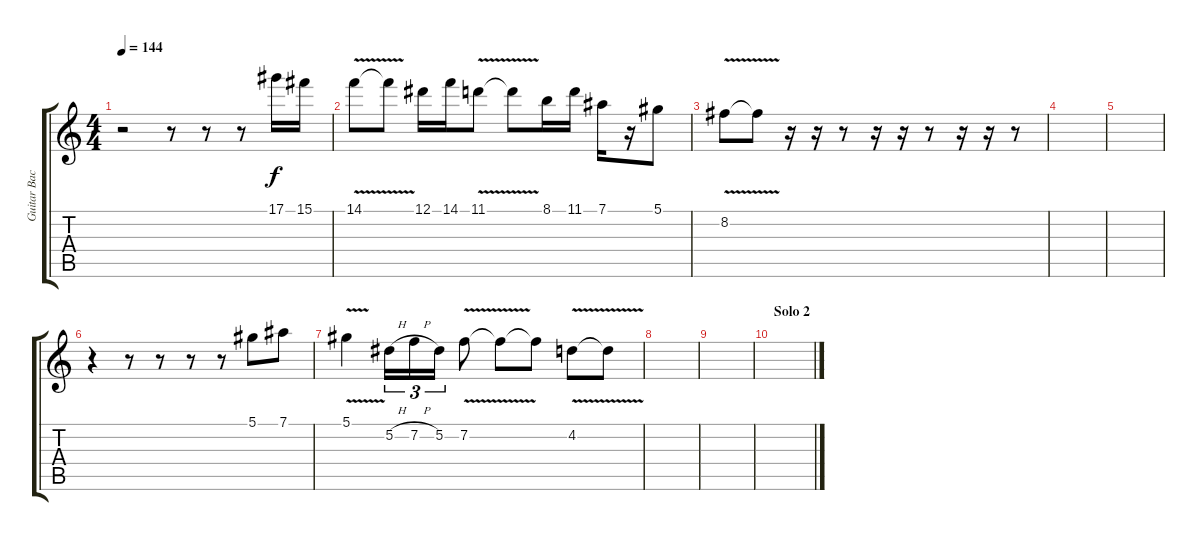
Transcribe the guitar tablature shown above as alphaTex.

\track ("Guitar Back" "Guitar Bac") {instrument distortionguitar}
\staff {score tabs}
\tuning (Eb4 Bb3 Gb3 Db3 Ab2 Eb2) {hide}
\ts (4 4)
\tempo 144
\clef g2
\ks c
r.2{dy f} r.8 r.8 r.8 17.1.16 15.1.16 |
14.1{v}.8 14.1{t}.8 12.1.16 14.1.16 11.1{v}.8 11.1{t}.8 8.1.16 11.1.16 7.1.16 r.16 5.1.8 |
8.2{v}.8 8.2{t}.8 r.16 r.16 r.8 r.16 r.16 r.8 r.16 r.16 r.8 |
|
|
r.4 r.8 r.8 r.8 r.8 5.1.8 7.1.8 |
5.1{v}.4 5.2{h}.16{tu (3 2)} 7.2{h}.16{tu (3 2)} 5.2.16{tu (3 2)} 7.2{v}.8 7.2{t}.8 7.2{t}.8 4.2{v}.8 4.2{t}.8 |
|
|
\section ("" "Solo 2")
